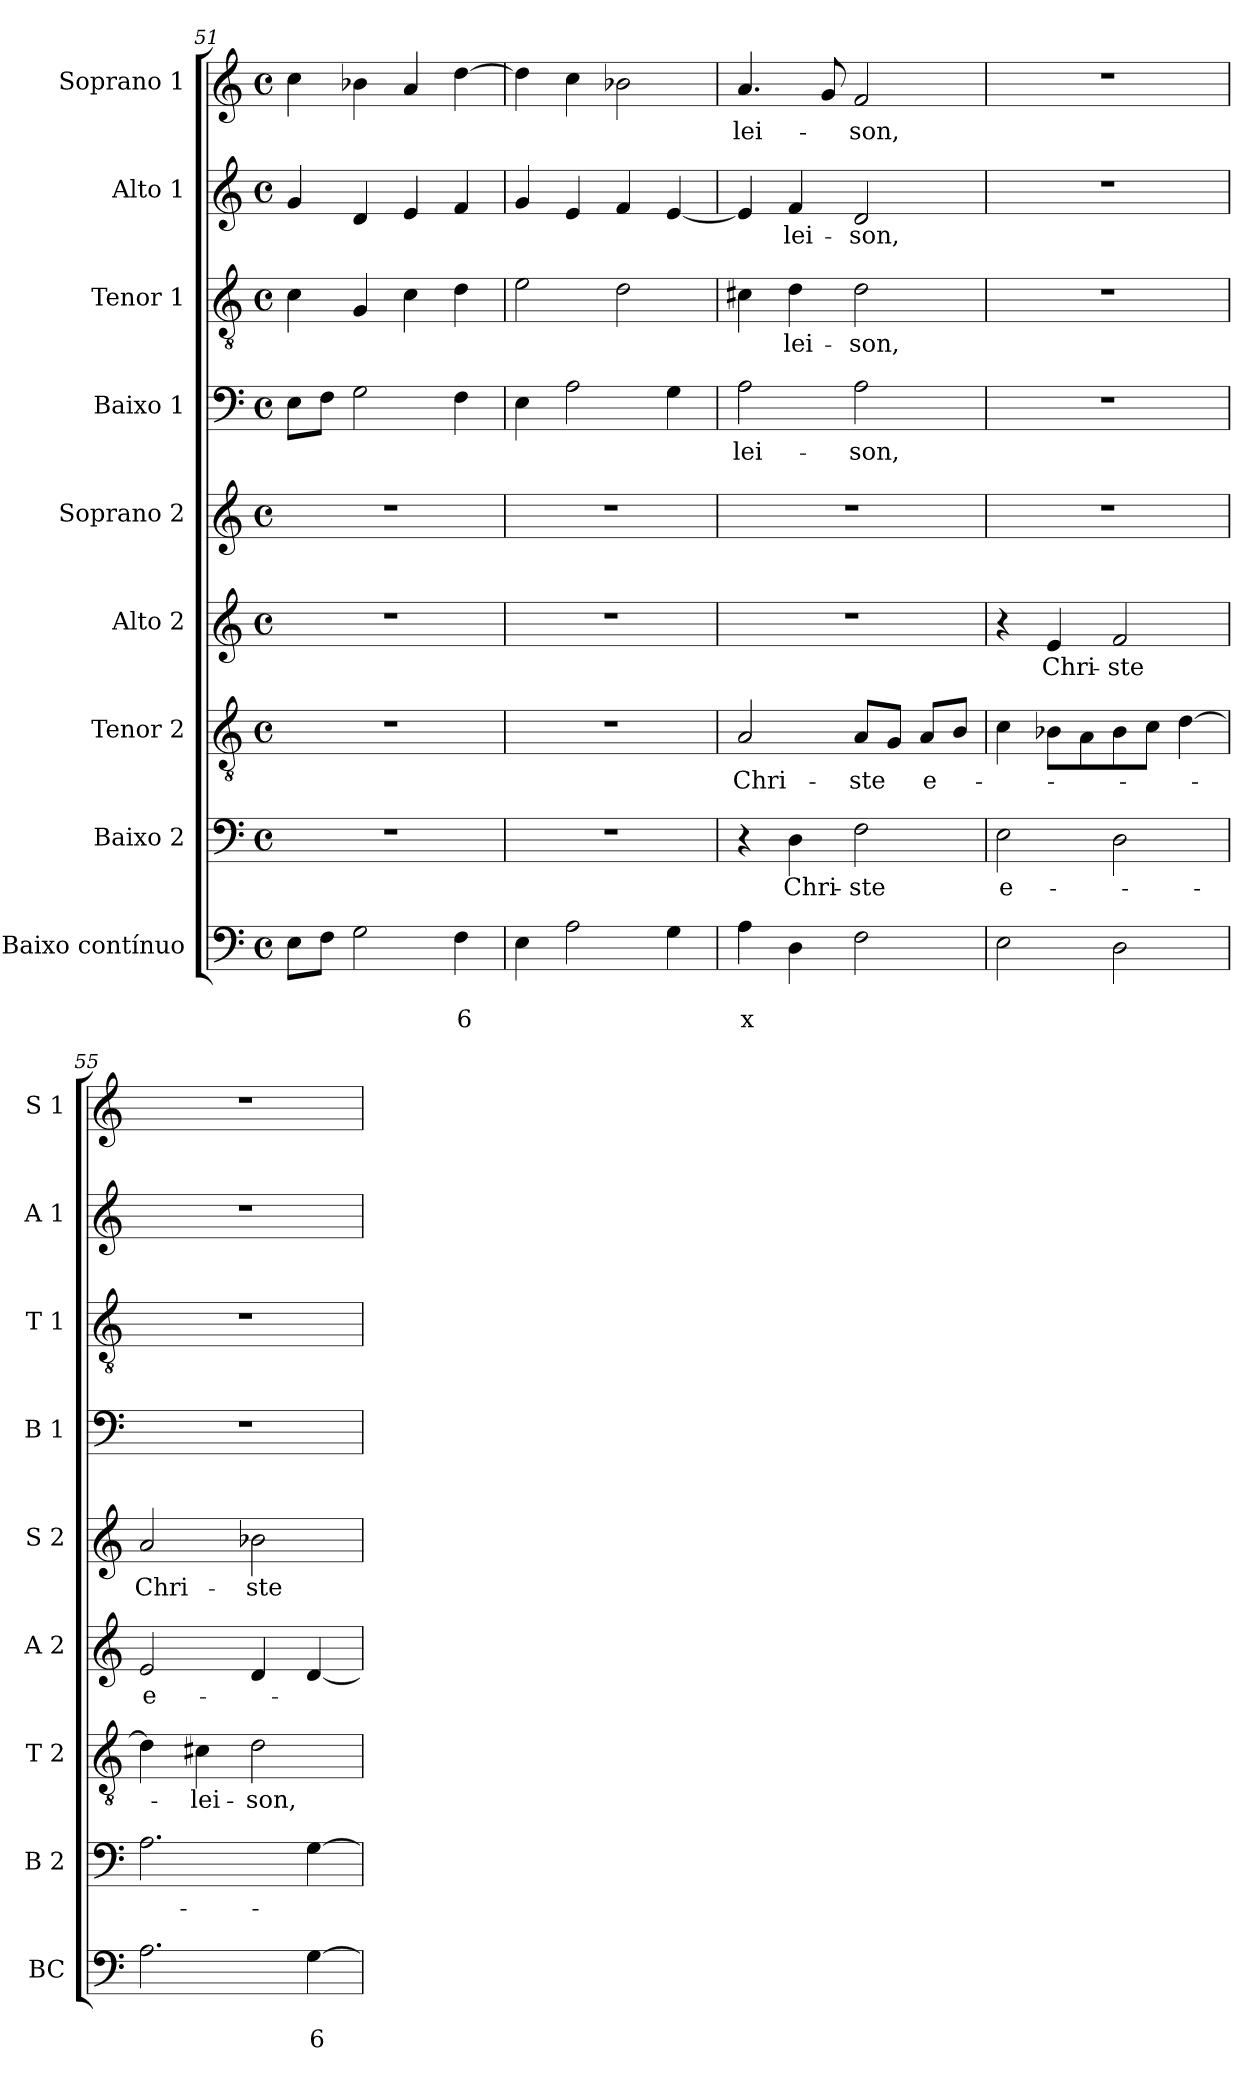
**kern	**text	**text	**kern	**text	**kern	**text	**kern	**text	**kern	**text	**kern	**text	**kern	**text	**kern	**text	**kern	**text
*part9	*part9	*part9	*part8	*part8	*part7	*part7	*part6	*part6	*part5	*part5	*part4	*part4	*part3	*part3	*part2	*part2	*part1	*part1
*staff9	*staff9	*staff9	*staff8	*staff8	*staff7	*staff7	*staff6	*staff6	*staff5	*staff5	*staff4	*staff4	*staff3	*staff3	*staff2	*staff2	*staff1	*staff1
*I"Baixo contínuo	*	*	*I"Baixo 2	*	*I"Tenor 2	*	*I"Alto 2	*	*I"Soprano 2	*	*I"Baixo 1	*	*I"Tenor 1	*	*I"Alto 1	*	*I"Soprano 1	*
*I'BC	*	*	*I'B 2	*	*I'T 2	*	*I'A 2	*	*I'S 2	*	*I'B 1	*	*I'T 1	*	*I'A 1	*	*I'S 1	*
!!LO:PB:g=z
*clefF4	*	*	*clefF4	*	*clefGv2	*	*clefG2	*	*clefG2	*	*clefF4	*	*clefGv2	*	*clefG2	*	*clefG2	*
*k[]	*	*	*k[]	*	*k[]	*	*k[]	*	*k[]	*	*k[]	*	*k[]	*	*k[]	*	*k[]	*
*C:	*	*	*C:	*	*C:	*	*C:	*	*C:	*	*C:	*	*C:	*	*C:	*	*C:	*
*M4/4	*	*	*M4/4	*	*M4/4	*	*M4/4	*	*M4/4	*	*M4/4	*	*M4/4	*	*M4/4	*	*M4/4	*
*met(c)	*	*	*met(c)	*	*met(c)	*	*met(c)	*	*met(c)	*	*met(c)	*	*met(c)	*	*met(c)	*	*met(c)	*
=51	=51	=51	=51	=51	=51	=51	=51	=51	=51	=51	=51	=51	=51	=51	=51	=51	=51	=51
*^	*	*	*	*	*	*	*	*	*	*	*	*	*	*	*	*	*	*
8E\L	2ryy	.	.	1r	.	1r	.	1r	.	1r	.	8E\L	.	4c\	.	4g/	.	4cc\	.
8F\J	.	.	.	.	.	.	.	.	.	.	.	8F\J	.	.	.	.	.	.	.
2G\	.	.	.	.	.	.	.	.	.	.	.	2G\	.	4G/	.	4d/	.	4b-X\	.
.	2ryy	.	.	.	.	.	.	.	.	.	.	.	.	4c\	.	4e/	.	4a/	.
!	!	!	!LO:LY:b	!	!	!	!	!	!	!	!	!	!	!	!	!	!	!	!
4F\	.	.	6	.	.	.	.	.	.	.	.	4F\	.	4d\	.	4f/	.	[4dd\	.
=52	=52	=52	=52	=52	=52	=52	=52	=52	=52	=52	=52	=52	=52	=52	=52	=52	=52	=52	=52
4E\	2ryy	.	.	1r	.	1r	.	1r	.	1r	.	4E\	.	2e\	.	4g/	.	4dd\]	.
2A\	.	.	.	.	.	.	.	.	.	.	.	2A\	.	.	.	4e/	.	4cc\	.
.	2ryy	.	.	.	.	.	.	.	.	.	.	.	.	2d\	.	4f/	.	2b-X\	.
4G\	.	.	.	.	.	.	.	.	.	.	.	4G\	.	.	.	[4e/	.	.	.
*v	*v	*	*	*	*	*	*	*	*	*	*	*	*	*	*	*	*	*	*
=53	=53	=53	=53	=53	=53	=53	=53	=53	=53	=53	=53	=53	=53	=53	=53	=53	=53	=53
!	!	!LO:LY:b	!	!	!	!LO:LY:b	!	!	!	!	!	!LO:LY:b	!	!	!	!	!	!LO:LY:b
4A\	.	x	4r	.	2A/	Chri-	1r	.	1r	.	2A\	-lei-	4c#X\	.	4e/]	.	4.a/	-lei-
!	!	!	!	!LO:LY:b	!	!	!	!	!	!	!	!	!	!LO:LY:b	!	!LO:LY:b	!	!
4D\	.	.	4D\	Chri-	.	.	.	.	.	.	.	.	4d\	-lei-	4f/	-lei-	.	.
.	.	.	.	.	.	.	.	.	.	.	.	.	.	.	.	.	8g/	.
!	!	!	!	!LO:LY:b	!	!LO:LY:b	!	!	!	!	!	!LO:LY:b	!	!LO:LY:b	!	!LO:LY:b	!	!LO:LY:b
2F\	.	.	2F\	-ste	8A/L	-ste	.	.	.	.	2A\	-son,	2d\	-son,	2d/	-son,	2f/	-son,
.	.	.	.	.	8G/J	.	.	.	.	.	.	.	.	.	.	.	.	.
!	!	!	!	!	!	!LO:LY:b	!	!	!	!	!	!	!	!	!	!	!	!
.	.	.	.	.	8A/L	e-	.	.	.	.	.	.	.	.	.	.	.	.
.	.	.	.	.	8B/J	.	.	.	.	.	.	.	.	.	.	.	.	.
=54	=54	=54	=54	=54	=54	=54	=54	=54	=54	=54	=54	=54	=54	=54	=54	=54	=54	=54
!	!	!	!	!LO:LY:b	!	!	!	!	!	!	!	!	!	!	!	!	!	!
2E\	.	.	2E\	e-	4c\	.	4r	.	1r	.	1r	.	1r	.	1r	.	1r	.
!	!	!	!	!	!	!	!	!LO:LY:b	!	!	!	!	!	!	!	!	!	!
.	.	.	.	.	8B-X\L	.	4e/	Chri-	.	.	.	.	.	.	.	.	.	.
.	.	.	.	.	8A\	.	.	.	.	.	.	.	.	.	.	.	.	.
!	!	!	!	!	!	!	!	!LO:LY:b	!	!	!	!	!	!	!	!	!	!
2D\	.	.	2D\	.	8B-\	.	2f/	-ste	.	.	.	.	.	.	.	.	.	.
.	.	.	.	.	8c\J	.	.	.	.	.	.	.	.	.	.	.	.	.
.	.	.	.	.	[4d\	.	.	.	.	.	.	.	.	.	.	.	.	.
=55	=55	=55	=55	=55	=55	=55	=55	=55	=55	=55	=55	=55	=55	=55	=55	=55	=55	=55
*^	*	*	*	*	*	*	*	*	*	*	*	*	*	*	*	*	*	*
!	!	!	!	!	!	!	!	!	!LO:LY:b	!	!LO:LY:b	!	!	!	!	!	!	!	!
2.A\	2ryy	.	.	2.A\	.	4d\]	.	2e/	e-	2a/	Chri-	1r	.	1r	.	1r	.	1r	.
!	!	!	!	!	!	!	!LO:LY:b	!	!	!	!	!	!	!	!	!	!	!	!
.	.	.	.	.	.	4c#X\	-lei-	.	.	.	.	.	.	.	.	.	.	.	.
!	!	!	!	!	!	!	!LO:LY:b	!	!	!	!LO:LY:b	!	!	!	!	!	!	!	!
.	2ryy	.	.	.	.	2d\	-son,	4d/	.	2b-X\	-ste	.	.	.	.	.	.	.	.
!	!	!	!LO:LY:b	!	!	!	!	!	!	!	!	!	!	!	!	!	!	!	!
[4G\	.	.	6	[4G\	.	.	.	[4d/	.	.	.	.	.	.	.	.	.	.	.
*v	*v	*	*	*	*	*	*	*	*	*	*	*	*	*	*	*	*	*	*
=	=	=	=	=	=	=	=	=	=	=	=	=	=	=	=	=	=	=
*-	*-	*-	*-	*-	*-	*-	*-	*-	*-	*-	*-	*-	*-	*-	*-	*-	*-	*-
